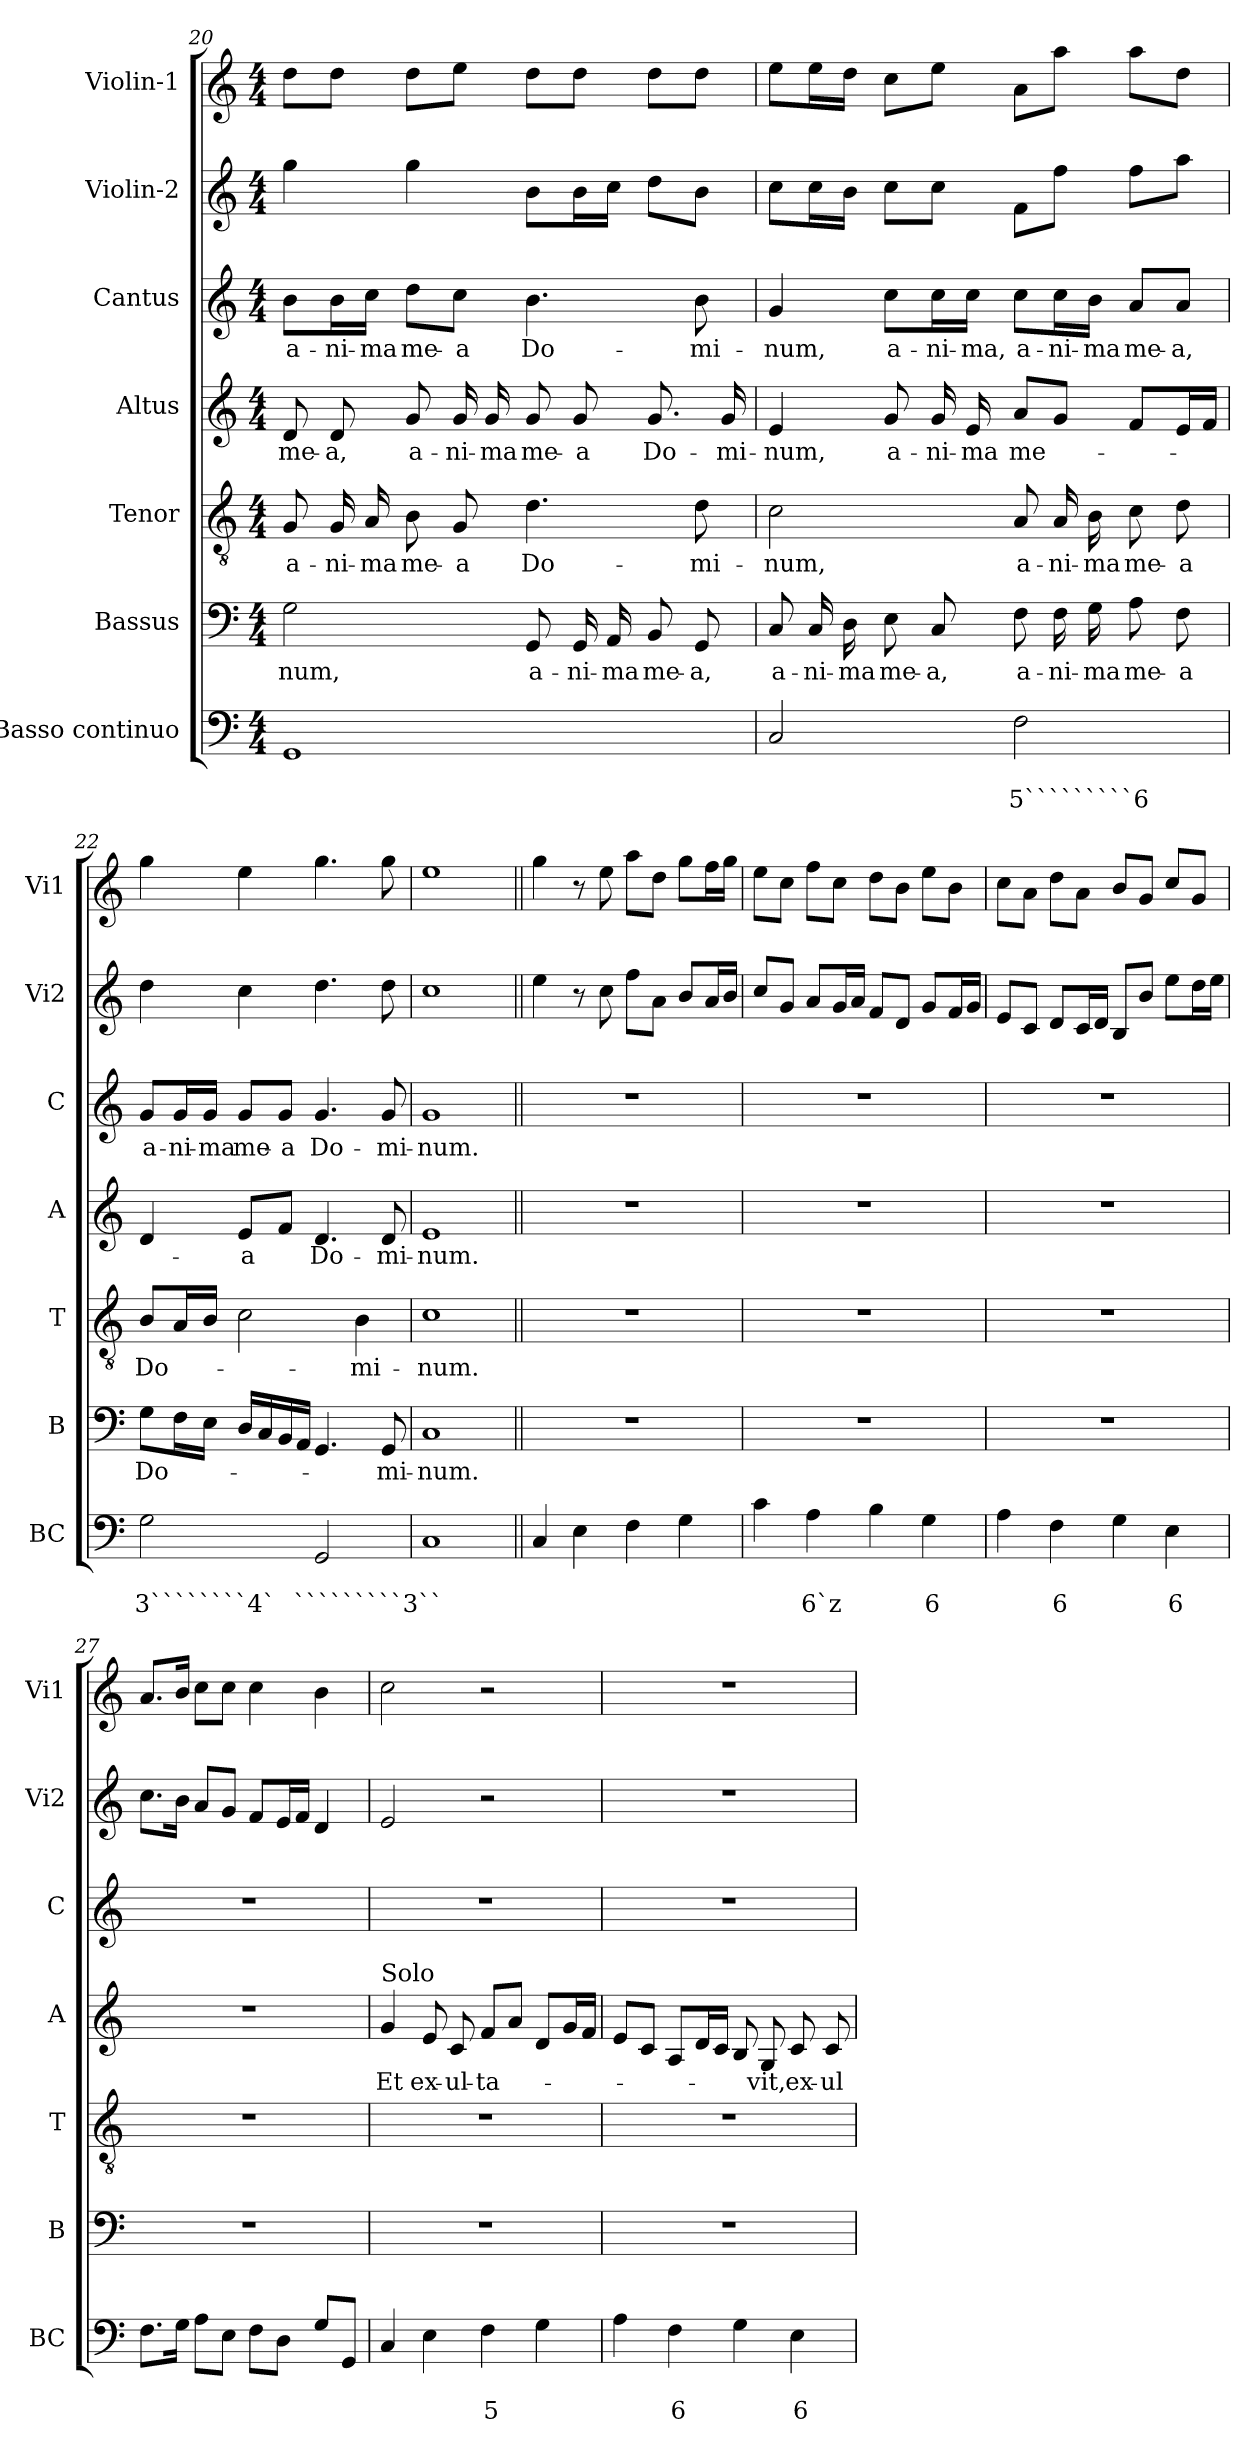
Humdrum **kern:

**kern	**text	**text	**kern	**text	**kern	**text	**kern	**text	**kern	**text	**kern	**kern
*part7	*part7	*part7	*part6	*part6	*part5	*part5	*part4	*part4	*part3	*part3	*part2	*part1
*staff7	*staff7	*staff7	*staff6	*staff6	*staff5	*staff5	*staff4	*staff4	*staff3	*staff3	*staff2	*staff1
*I"Basso continuo	*	*	*I"Bassus	*	*I"Tenor	*	*I"Altus	*	*I"Cantus	*	*I"Violin-2	*I"Violin-1
*I'BC	*	*	*I'B	*	*I'T	*	*I'A	*	*I'C	*	*I'Vi2	*I'Vi1
*clefF4	*	*	*clefF4	*	*clefGv2	*	*clefG2	*	*clefG2	*	*clefG2	*clefG2
*k[]	*	*	*k[]	*	*k[]	*	*k[]	*	*k[]	*	*k[]	*k[]
*C:	*	*	*C:	*	*C:	*	*C:	*	*C:	*	*C:	*C:
*M4/4	*	*	*M4/4	*	*M4/4	*	*M4/4	*	*M4/4	*	*M4/4	*M4/4
=20	=20	=20	=20	=20	=20	=20	=20	=20	=20	=20	=20	=20
!	!	!	!	!LO:LY:b	!	!LO:LY:b	!	!LO:LY:b	!	!LO:LY:b	!	!
1GG	.	.	2G\	-num,	8G/	a-	8d/	me-	8b\L	a-	4gg\	8dd\L
!	!	!	!	!	!	!LO:LY:b	!	!LO:LY:b	!	!LO:LY:b	!	!
.	.	.	.	.	16G/	-ni-	8d/	-a,	16b\L	-ni-	.	8dd\J
!	!	!	!	!	!	!LO:LY:b	!	!	!	!LO:LY:b	!	!
.	.	.	.	.	16A/	-ma	.	.	16cc\JJ	-ma	.	.
!	!	!	!	!	!	!LO:LY:b	!	!LO:LY:b	!	!LO:LY:b	!	!
.	.	.	.	.	8B\	me-	8g/	a-	8dd\L	me-	4gg\	8dd\L
!	!	!	!	!	!	!LO:LY:b	!	!LO:LY:b	!	!LO:LY:b	!	!
.	.	.	.	.	8G/	-a	16g/	-ni-	8cc\J	-a	.	8ee\J
!	!	!	!	!	!	!	!	!LO:LY:b	!	!	!	!
.	.	.	.	.	.	.	16g/	-ma	.	.	.	.
!	!	!	!	!LO:LY:b	!	!LO:LY:b	!	!LO:LY:b	!	!LO:LY:b	!	!
.	.	.	8GG/	a-	4.d\	Do-	8g/	me-	4.b\	Do-	8b\L	8dd\L
!	!	!	!	!LO:LY:b	!	!	!	!LO:LY:b	!	!	!	!
.	.	.	16GG/	-ni-	.	.	8g/	-a	.	.	16b\L	8dd\J
!	!	!	!	!LO:LY:b	!	!	!	!	!	!	!	!
.	.	.	16AA/	-ma	.	.	.	.	.	.	16cc\JJ	.
!	!	!	!	!LO:LY:b	!	!	!	!LO:LY:b	!	!	!	!
.	.	.	8BB/	me-	.	.	8.g/	Do-	.	.	8dd\L	8dd\L
!	!	!	!	!LO:LY:b	!	!LO:LY:b	!	!	!	!LO:LY:b	!	!
.	.	.	8GG/	-a,	8d\	-mi-	.	.	8b\	-mi-	8b\J	8dd\J
!	!	!	!	!	!	!	!	!LO:LY:b	!	!	!	!
.	.	.	.	.	.	.	16g/	-mi-	.	.	.	.
=21	=21	=21	=21	=21	=21	=21	=21	=21	=21	=21	=21	=21
!	!	!	!	!LO:LY:b	!	!LO:LY:b	!	!LO:LY:b	!	!LO:LY:b	!	!
2C/	.	.	8C/	a-	2c\	-num,	4e/	-num,	4g/	-num,	8cc\L	8ee\L
!	!	!	!	!LO:LY:b	!	!	!	!	!	!	!	!
.	.	.	16C/	-ni-	.	.	.	.	.	.	16cc\L	16ee\L
!	!	!	!	!LO:LY:b	!	!	!	!	!	!	!	!
.	.	.	16D\	-ma	.	.	.	.	.	.	16b\JJ	16dd\JJ
!	!	!	!	!LO:LY:b	!	!	!	!LO:LY:b	!	!LO:LY:b	!	!
.	.	.	8E\	me-	.	.	8g/	a-	8cc\L	a-	8cc\L	8cc\L
!	!	!	!	!LO:LY:b	!	!	!	!LO:LY:b	!	!LO:LY:b	!	!
.	.	.	8C/	-a,	.	.	16g/	-ni-	16cc\L	-ni-	8cc\J	8ee\J
!	!	!	!	!	!	!	!	!LO:LY:b	!	!LO:LY:b	!	!
.	.	.	.	.	.	.	16e/	-ma	16cc\JJ	-ma,	.	.
!	!	!LO:LY:b	!	!LO:LY:b	!	!LO:LY:b	!	!LO:LY:b	!	!LO:LY:b	!	!
2F\	.	5`````````6	8F\	a-	8A/	a-	8a/L	me-	8cc\L	a-	8f\L	8a\L
!	!	!	!	!LO:LY:b	!	!LO:LY:b	!	!	!	!LO:LY:b	!	!
.	.	.	16F\	-ni-	16A/	-ni-	8g/J	.	16cc\L	-ni-	8ff\J	8aa\J
!	!	!	!	!LO:LY:b	!	!LO:LY:b	!	!	!	!LO:LY:b	!	!
.	.	.	16G\	-ma	16B\	-ma	.	.	16b\JJ	-ma	.	.
!	!	!	!	!LO:LY:b	!	!LO:LY:b	!	!	!	!LO:LY:b	!	!
.	.	.	8A\	me-	8c\	me-	8f/L	.	8a/L	me-	8ff\L	8aa\L
!	!	!	!	!LO:LY:b	!	!LO:LY:b	!	!	!	!LO:LY:b	!	!
.	.	.	8F\	-a	8d\	-a	16e/L	.	8a/J	-a,	8aa\J	8dd\J
.	.	.	.	.	.	.	16f/JJ	.	.	.	.	.
!!LO:LB:g=z
=22	=22	=22	=22	=22	=22	=22	=22	=22	=22	=22	=22	=22
!	!	!LO:LY:b	!	!LO:LY:b	!	!LO:LY:b	!	!	!	!LO:LY:b	!	!
2G\	.	3````````4`	8G\L	Do-	8B/L	Do-	4d/	.	8g/L	a-	4dd\	4gg\
!	!	!	!	!	!	!	!	!	!	!LO:LY:b	!	!
.	.	.	16F\L	.	16A/L	.	.	.	16g/L	-ni-	.	.
!	!	!	!	!	!	!	!	!	!	!LO:LY:b	!	!
.	.	.	16E\JJ	.	16B/JJ	.	.	.	16g/JJ	-ma	.	.
!	!	!	!	!	!	!	!	!LO:LY:b	!	!LO:LY:b	!	!
.	.	.	16D/LL	.	2c\	.	8e/L	-a	8g/L	me-	4cc\	4ee\
.	.	.	16C/	.	.	.	.	.	.	.	.	.
!	!	!	!	!	!	!	!	!	!	!LO:LY:b	!	!
.	.	.	16BB/	.	.	.	8f/J	.	8g/J	-a	.	.
.	.	.	16AA/JJ	.	.	.	.	.	.	.	.	.
!	!	!LO:LY:b	!	!	!	!	!	!LO:LY:b	!	!LO:LY:b	!	!
2GG/	.	`````````3``	4.GG/	.	.	.	4.d/	Do-	4.g/	Do-	4.dd\	4.gg\
!	!	!	!	!	!	!LO:LY:b	!	!	!	!	!	!
.	.	.	.	.	4B\	-mi-	.	.	.	.	.	.
!	!	!	!	!LO:LY:b	!	!	!	!LO:LY:b	!	!LO:LY:b	!	!
.	.	.	8GG/	-mi-	.	.	8d/	-mi-	8g/	-mi-	8dd\	8gg\
=23	=23	=23	=23	=23	=23	=23	=23	=23	=23	=23	=23	=23
!	!	!	!	!LO:LY:b	!	!LO:LY:b	!	!LO:LY:b	!	!LO:LY:b	!	!
1C	.	.	1C	-num.	1c	-num.	1e	-num.	1g	-num.	1cc	1ee
=24||	=24||	=24||	=24||	=24||	=24||	=24||	=24||	=24||	=24||	=24||	=24||	=24||
4C/	.	.	1r	.	1r	.	1r	.	1r	.	4ee\	4gg\
4E\	.	.	.	.	.	.	.	.	.	.	8r	8r
.	.	.	.	.	.	.	.	.	.	.	8cc\	8ee\
4F\	.	.	.	.	.	.	.	.	.	.	8ff\L	8aa\L
.	.	.	.	.	.	.	.	.	.	.	8a\J	8dd\J
4G\	.	.	.	.	.	.	.	.	.	.	8b/L	8gg\L
.	.	.	.	.	.	.	.	.	.	.	16a/L	16ff\L
.	.	.	.	.	.	.	.	.	.	.	16b/JJ	16gg\JJ
=25	=25	=25	=25	=25	=25	=25	=25	=25	=25	=25	=25	=25
4c\	.	.	1r	.	1r	.	1r	.	1r	.	8cc/L	8ee\L
.	.	.	.	.	.	.	.	.	.	.	8g/J	8cc\J
!	!	!LO:LY:b	!	!	!	!	!	!	!	!	!	!
4A\	.	6`z	.	.	.	.	.	.	.	.	8a/L	8ff\L
.	.	.	.	.	.	.	.	.	.	.	16g/L	8cc\J
.	.	.	.	.	.	.	.	.	.	.	16a/JJ	.
4B\	.	.	.	.	.	.	.	.	.	.	8f/L	8dd\L
.	.	.	.	.	.	.	.	.	.	.	8d/J	8b\J
!	!	!LO:LY:b	!	!	!	!	!	!	!	!	!	!
4G\	.	6	.	.	.	.	.	.	.	.	8g/L	8ee\L
.	.	.	.	.	.	.	.	.	.	.	16f/L	8b\J
.	.	.	.	.	.	.	.	.	.	.	16g/JJ	.
=26	=26	=26	=26	=26	=26	=26	=26	=26	=26	=26	=26	=26
4A\	.	.	1r	.	1r	.	1r	.	1r	.	8e/L	8cc\L
.	.	.	.	.	.	.	.	.	.	.	8c/J	8a\J
!	!	!LO:LY:b	!	!	!	!	!	!	!	!	!	!
4F\	.	6	.	.	.	.	.	.	.	.	8d/L	8dd\L
.	.	.	.	.	.	.	.	.	.	.	16c/L	8a\J
.	.	.	.	.	.	.	.	.	.	.	16d/JJ	.
4G\	.	.	.	.	.	.	.	.	.	.	8B/L	8b/L
.	.	.	.	.	.	.	.	.	.	.	8b/J	8g/J
!	!	!LO:LY:b	!	!	!	!	!	!	!	!	!	!
4E\	.	6	.	.	.	.	.	.	.	.	8ee\L	8cc/L
.	.	.	.	.	.	.	.	.	.	.	16dd\L	8g/J
.	.	.	.	.	.	.	.	.	.	.	16ee\JJ	.
!!LO:PB:g=z
=27	=27	=27	=27	=27	=27	=27	=27	=27	=27	=27	=27	=27
8.F\L	.	.	1r	.	1r	.	1r	.	1r	.	8.cc\L	8.a/L
16G\Jk	.	.	.	.	.	.	.	.	.	.	16b\Jk	16b/Jk
8A\L	.	.	.	.	.	.	.	.	.	.	8a/L	8cc\L
8E\J	.	.	.	.	.	.	.	.	.	.	8g/J	8cc\J
8F\L	.	.	.	.	.	.	.	.	.	.	8f/L	4cc\
8D\J	.	.	.	.	.	.	.	.	.	.	16e/L	.
.	.	.	.	.	.	.	.	.	.	.	16f/JJ	.
8G/L	.	.	.	.	.	.	.	.	.	.	4d/	4b\
8GG/J	.	.	.	.	.	.	.	.	.	.	.	.
=28	=28	=28	=28	=28	=28	=28	=28	=28	=28	=28	=28	=28
!	!	!	!	!	!	!	!LO:TX:a:t=Solo	!	!	!	!	!
!	!	!	!	!	!	!	!	!LO:LY:b	!	!	!	!
4C/	.	.	1r	.	1r	.	4g/	Et	1r	.	2e/	2cc\
!	!	!	!	!	!	!	!	!LO:LY:b	!	!	!	!
4E\	.	.	.	.	.	.	8e/	ex-	.	.	.	.
!	!	!	!	!	!	!	!	!LO:LY:b	!	!	!	!
.	.	.	.	.	.	.	8c/	-ul-	.	.	.	.
!	!	!LO:LY:b	!	!	!	!	!	!LO:LY:b	!	!	!	!
4F\	.	5	.	.	.	.	8f/L	-ta-	.	.	2r	2r
.	.	.	.	.	.	.	8a/J	.	.	.	.	.
4G\	.	.	.	.	.	.	8d/L	.	.	.	.	.
.	.	.	.	.	.	.	16g/L	.	.	.	.	.
.	.	.	.	.	.	.	16f/JJ	.	.	.	.	.
=29	=29	=29	=29	=29	=29	=29	=29	=29	=29	=29	=29	=29
4A\	.	.	1r	.	1r	.	8e/L	.	1r	.	1r	1r
.	.	.	.	.	.	.	8c/J	.	.	.	.	.
!	!	!LO:LY:b	!	!	!	!	!	!	!	!	!	!
4F\	.	6	.	.	.	.	8A/L	.	.	.	.	.
.	.	.	.	.	.	.	16d/L	.	.	.	.	.
.	.	.	.	.	.	.	16c/JJ	.	.	.	.	.
4G\	.	.	.	.	.	.	8B/	.	.	.	.	.
!	!	!	!	!	!	!	!	!LO:LY:b	!	!	!	!
.	.	.	.	.	.	.	8G/	-vit,	.	.	.	.
!	!	!LO:LY:b	!	!	!	!	!	!LO:LY:b	!	!	!	!
4E\	.	6	.	.	.	.	8c/	ex-	.	.	.	.
!	!	!	!	!	!	!	!	!LO:LY:b	!	!	!	!
.	.	.	.	.	.	.	8c/	-ul-	.	.	.	.
=	=	=	=	=	=	=	=	=	=	=	=	=
*-	*-	*-	*-	*-	*-	*-	*-	*-	*-	*-	*-	*-
